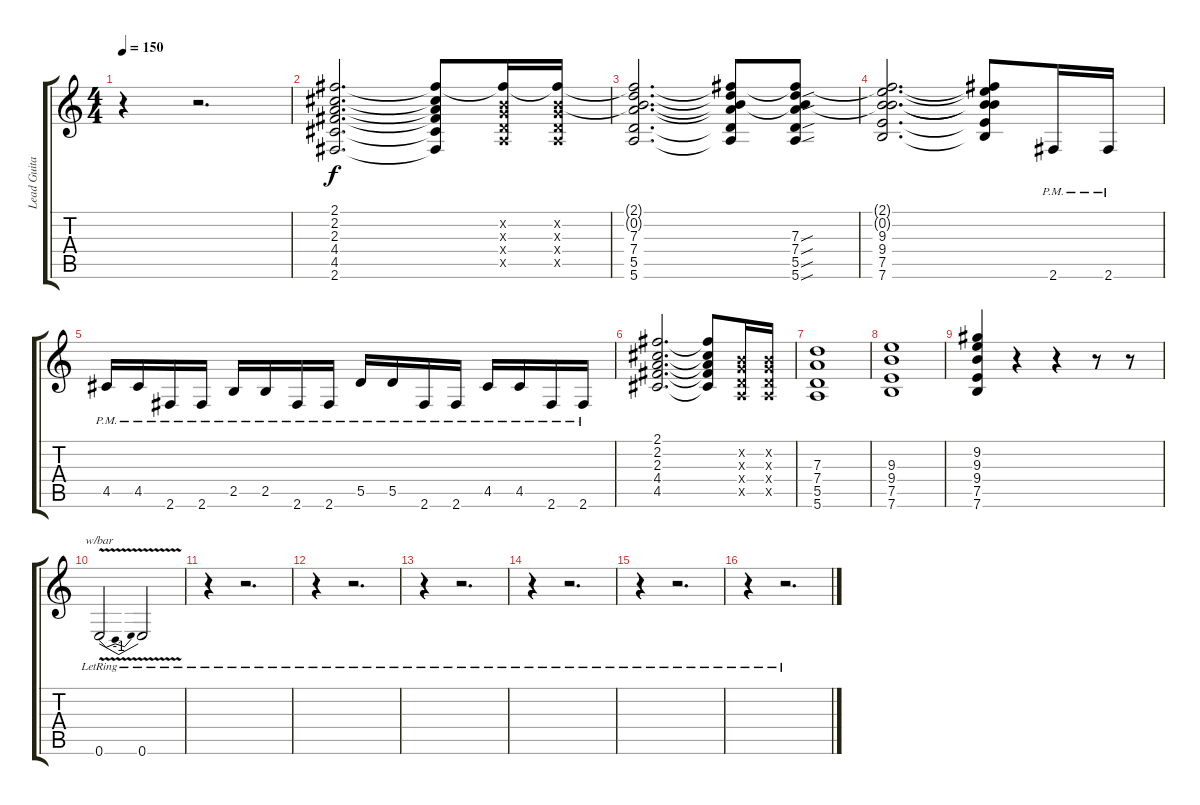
\track ("Lead Guitar" "Lead Guita") {instrument distortionguitar}
\staff {score tabs}
\tuning (E4 B3 G3 D3 A2 E2) {hide}
\ts (4 4)
\tempo 150
\clef g2
\ks c
r.4{dy f} r.2{d} |
(2.1 2.2 2.3 4.4 4.5 2.6).2{d} (2.1{t} 2.2{t} 2.3{t} 4.4{t} 4.5{t} 2.6{t}).8 (2.1{t} 0.2{x} 0.3{x} 0.4{x} 0.5{x}).16 (2.1{t} 0.2{x} 0.3{x} 0.4{x} 0.5{x}).16 |
(2.1{t} 0.2{t} 7.3 7.4 5.5 5.6).2{d} (2.1{t} 0.2{t} 7.3{t} 7.4{t} 5.5{t} 5.6{t}).8 (2.1{t} 0.2{t} 7.3{sou} 7.4{sou} 5.5{sou} 5.6{sou}).8 |
(2.1{t} 0.2{t} 9.3 9.4 7.5 7.6).2{d} (2.1{t} 0.2{t} 9.3{t} 9.4{t} 7.5{t} 7.6{t}).8 2.6{pm}.16 2.6{pm}.16 |
4.5{pm}.16 4.5{pm}.16 2.6{pm}.16 2.6{pm}.16 2.5{pm}.16 2.5{pm}.16 2.6{pm}.16 2.6{pm}.16 5.5{pm}.16 5.5{pm}.16 2.6{pm}.16 2.6{pm}.16 4.5{pm}.16 4.5{pm}.16 2.6{pm}.16 2.6{pm}.16 |
(2.1 2.2 2.3 4.4 4.5).2{d} (2.1{t} 2.2{t} 2.3{t} 4.4{t} 4.5{t}).8 (0.2{x} 0.3{x} 0.4{x} 0.5{x}).16 (0.2{x} 0.3{x} 0.4{x} 0.5{x}).16 |
(7.3 7.4 5.5 5.6).1 |
(9.3 9.4 7.5 7.6).1 |
(9.2 9.3 9.4 7.5 7.6).4 r.4 r.4 r.8 r.8 |
0.6{v lr}.2{tbe (dip default 0 0 30 -4 60 0)} 0.6{v lr}.2 |
r.4 r.2{d} |
r.4 r.2{d} |
r.4 r.2{d} |
r.4 r.2{d} |
r.4 r.2{d} |
r.4 r.2{d}
